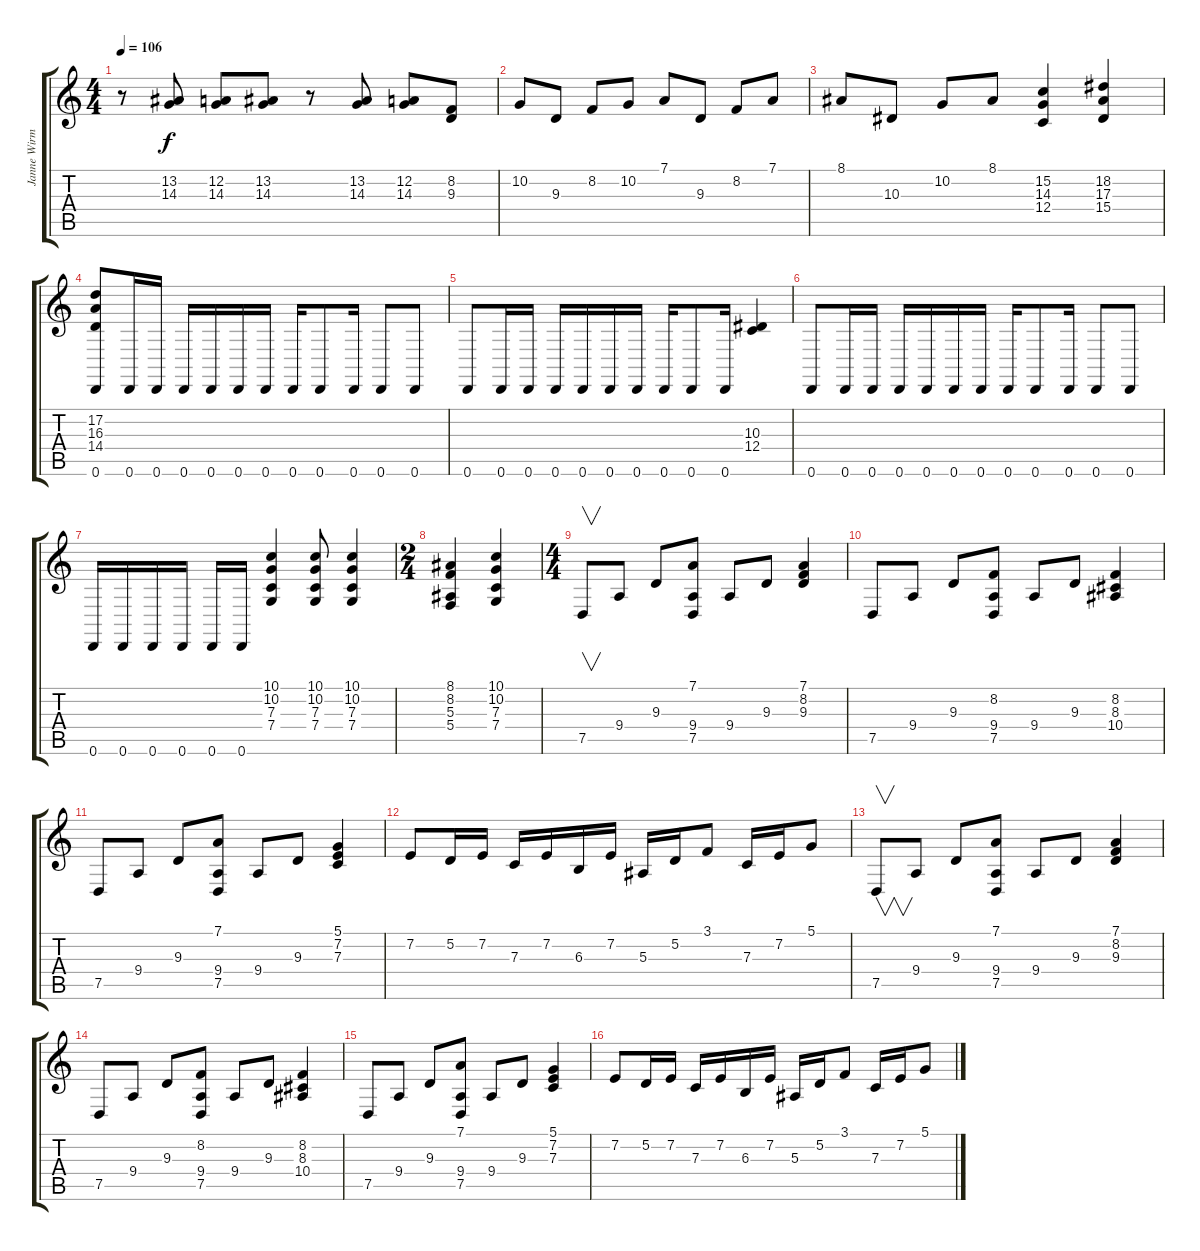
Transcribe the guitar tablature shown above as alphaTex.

\track ("Janne Wirman" "Janne Wirm") {instrument stringensemble1}
\staff {score tabs}
\tuning (D4 A3 F3 C3 G2 D2) {hide}
\ts (4 4)
\tempo 106
\clef g2
\ks c
r.8{dy f} (13.2 14.3).8 (12.2 14.3).8 (13.2 14.3).8 r.8 (13.2 14.3).8 (12.2 14.3).8 (8.2 9.3).8 |
10.2.8 9.3.8 8.2.8 10.2.8 7.1.8 9.3.8 8.2.8 7.1.8 |
8.1.8 10.3.8 10.2.8 8.1.8 (15.2 14.3 12.4).4 (18.2 17.3 15.4).4 |
(17.2 16.3 14.4 0.6).8 0.6.16{volume 16 instrument honkytonkpiano} 0.6.16 0.6.16 0.6.16 0.6.16 0.6.16 0.6.16 0.6.8 0.6.16 0.6.8 0.6.8 |
0.6.8 0.6.16 0.6.16 0.6.16 0.6.16 0.6.16 0.6.16 0.6.16 0.6.8 0.6.16 (10.3 12.4).4 |
0.6.8{volume 16 instrument honkytonkpiano} 0.6.16 0.6.16 0.6.16 0.6.16 0.6.16 0.6.16 0.6.16 0.6.8 0.6.16 0.6.8 0.6.8 |
0.6.16 0.6.16 0.6.16 0.6.16 0.6.16 0.6.16 (10.1 10.2 7.3 7.4).4{volume 13 instrument stringensemble1} (10.1 10.2 7.3 7.4).8 (10.1 10.2 7.3 7.4).4 |
\ts (2 4)
(8.1 8.2 5.3 5.4).4 (10.1 10.2 7.3 7.4).4 |
\ts (4 4)
7.5.8{v volume 16} 9.4.8 9.3.8 (7.1 9.4 7.5).8 9.4.8 9.3.8 (7.1 8.2 9.3).4 |
7.5.8 9.4.8 9.3.8 (8.2 9.4 7.5).8 9.4.8 9.3.8 (8.2 8.3 10.4).4 |
7.5.8 9.4.8 9.3.8 (7.1 9.4 7.5).8 9.4.8 9.3.8 (5.1 7.2 7.3).4 |
7.2.8 5.2.16 7.2.16 7.3.16 7.2.16 6.3.16 7.2.16 5.3.16 5.2.16 3.1.8 7.3.16 7.2.16 5.1.8 |
7.5.8{v volume 16} 9.4.8 9.3.8 (7.1 9.4 7.5).8 9.4.8 9.3.8 (7.1 8.2 9.3).4 |
7.5.8 9.4.8 9.3.8 (8.2 9.4 7.5).8 9.4.8 9.3.8 (8.2 8.3 10.4).4 |
7.5.8 9.4.8 9.3.8 (7.1 9.4 7.5).8 9.4.8 9.3.8 (5.1 7.2 7.3).4 |
7.2.8 5.2.16 7.2.16 7.3.16 7.2.16 6.3.16 7.2.16 5.3.16 5.2.16 3.1.8 7.3.16 7.2.16 5.1.8
